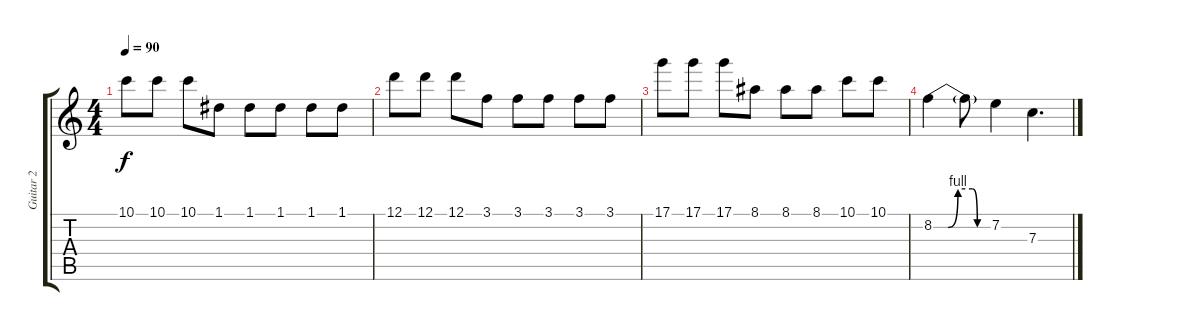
\track ("Guitar 2" "Guitar 2") {instrument distortionguitar}
\staff {score tabs}
\tuning (D4 A3 F3 C3 G2 C2) {hide}
\ts (4 4)
\tempo 90
\clef g2
\ks c
10.1.8{dy f} 10.1.8 10.1.8 1.1.8 1.1.8 1.1.8 1.1.8 1.1.8 |
12.1.8 12.1.8 12.1.8 3.1.8 3.1.8 3.1.8 3.1.8 3.1.8 |
17.1.8 17.1.8 17.1.8 8.1.8 8.1.8 8.1.8 10.1.8 10.1.8 |
8.2{be (custom 0 0 15 0 25 4 40 4 45 0 60 0)}.4 8.2{t}.8 7.2.4 7.3.4{d}
